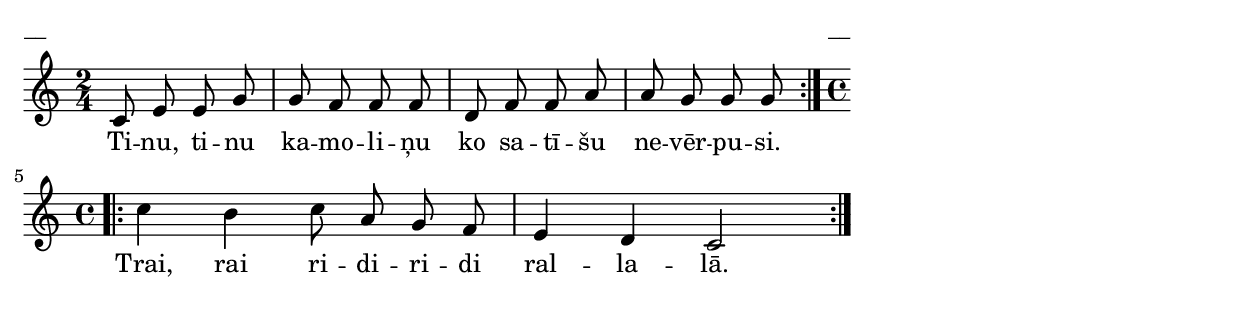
\version "2.13.16"
%\header {
%    title = "Tinu, tinu kamoliņu"
%}
\paper {
line-width = 14\cm
left-margin = 0.4\cm
between-system-padding = 0.1\cm
between-system-space = 0.1\cm
}
\layout {
indent = #0
ragged-last = ##f
}


voiceA = \relative c' {
\clef "treble"
\key c \major
\time 2/4
\repeat volta 2 {
c8 e e g | g8 f f f | d8 f f a | a g g g 
}        
\time 4/4
\repeat volta 2 {
c4 b c8 a g f | e4 d c2  
}
} 


lyricA = \lyricmode {
Ti -- nu, ti -- nu ka -- mo -- li -- ņu 
ko sa -- tī -- šu ne -- vēr -- pu -- si.
Trai, rai ri -- di -- ri -- di ral -- la -- lā. 
}



fullScore = <<
\new Staff {
<<
\new Voice = "voiceA" { \oneVoice \autoBeamOff \voiceA }
\lyricsto "voiceA" \new Lyrics \lyricA
>>
}
>>

\score {
\fullScore
\header { piece = "__" opus = "__" }
}
\markup { \with-color #(x11-color 'white) \sans \smaller "__" }
\score {
\unfoldRepeats
\fullScore
\midi {
\context { \Staff \remove "Staff_performer" }
\context { \Voice \consists "Staff_performer" }
}
}


